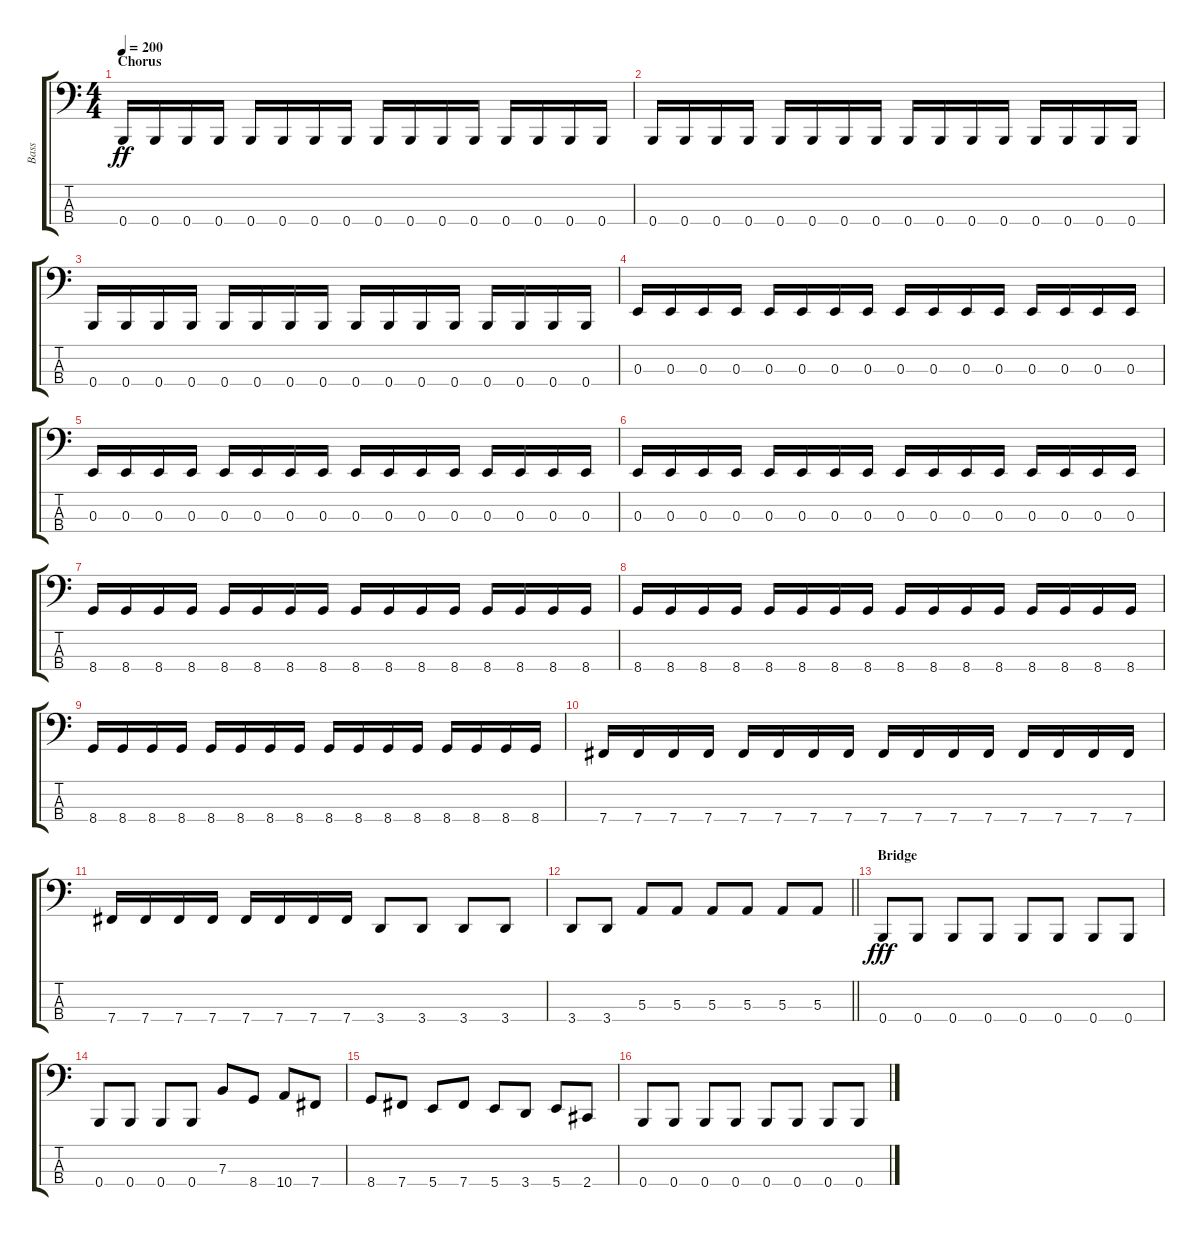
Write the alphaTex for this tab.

\track ("Bass" "Bass") {instrument electricbassfinger}
\staff {score tabs}
\tuning (D2 A1 E1 B0) {hide}
\ts (4 4)
\section ("" "Chorus")
\tempo 200
\clef f4
\ks c
0.4.16{dy ff} 0.4.16 0.4.16 0.4.16 0.4.16 0.4.16 0.4.16 0.4.16 0.4.16 0.4.16 0.4.16 0.4.16 0.4.16 0.4.16 0.4.16 0.4.16 |
0.4.16 0.4.16 0.4.16 0.4.16 0.4.16 0.4.16 0.4.16 0.4.16 0.4.16 0.4.16 0.4.16 0.4.16 0.4.16 0.4.16 0.4.16 0.4.16 |
0.4.16 0.4.16 0.4.16 0.4.16 0.4.16 0.4.16 0.4.16 0.4.16 0.4.16 0.4.16 0.4.16 0.4.16 0.4.16 0.4.16 0.4.16 0.4.16 |
0.3.16 0.3.16 0.3.16 0.3.16 0.3.16 0.3.16 0.3.16 0.3.16 0.3.16 0.3.16 0.3.16 0.3.16 0.3.16 0.3.16 0.3.16 0.3.16 |
0.3.16 0.3.16 0.3.16 0.3.16 0.3.16 0.3.16 0.3.16 0.3.16 0.3.16 0.3.16 0.3.16 0.3.16 0.3.16 0.3.16 0.3.16 0.3.16 |
0.3.16 0.3.16 0.3.16 0.3.16 0.3.16 0.3.16 0.3.16 0.3.16 0.3.16 0.3.16 0.3.16 0.3.16 0.3.16 0.3.16 0.3.16 0.3.16 |
8.4.16 8.4.16 8.4.16 8.4.16 8.4.16 8.4.16 8.4.16 8.4.16 8.4.16 8.4.16 8.4.16 8.4.16 8.4.16 8.4.16 8.4.16 8.4.16 |
8.4.16 8.4.16 8.4.16 8.4.16 8.4.16 8.4.16 8.4.16 8.4.16 8.4.16 8.4.16 8.4.16 8.4.16 8.4.16 8.4.16 8.4.16 8.4.16 |
8.4.16 8.4.16 8.4.16 8.4.16 8.4.16 8.4.16 8.4.16 8.4.16 8.4.16 8.4.16 8.4.16 8.4.16 8.4.16 8.4.16 8.4.16 8.4.16 |
7.4.16 7.4.16 7.4.16 7.4.16 7.4.16 7.4.16 7.4.16 7.4.16 7.4.16 7.4.16 7.4.16 7.4.16 7.4.16 7.4.16 7.4.16 7.4.16 |
7.4.16 7.4.16 7.4.16 7.4.16 7.4.16 7.4.16 7.4.16 7.4.16 3.4.8 3.4.8 3.4.8 3.4.8 |
\barLineRight lightlight
3.4.8 3.4.8 5.3.8 5.3.8 5.3.8 5.3.8 5.3.8 5.3.8 |
\section ("" "Bridge")
0.4.8{dy fff} 0.4.8 0.4.8 0.4.8 0.4.8 0.4.8 0.4.8 0.4.8 |
0.4.8 0.4.8 0.4.8 0.4.8 7.3.8 8.4.8 10.4.8 7.4.8 |
8.4.8 7.4.8 5.4.8 7.4.8 5.4.8 3.4.8 5.4.8 2.4.8 |
0.4.8 0.4.8 0.4.8 0.4.8 0.4.8 0.4.8 0.4.8 0.4.8
